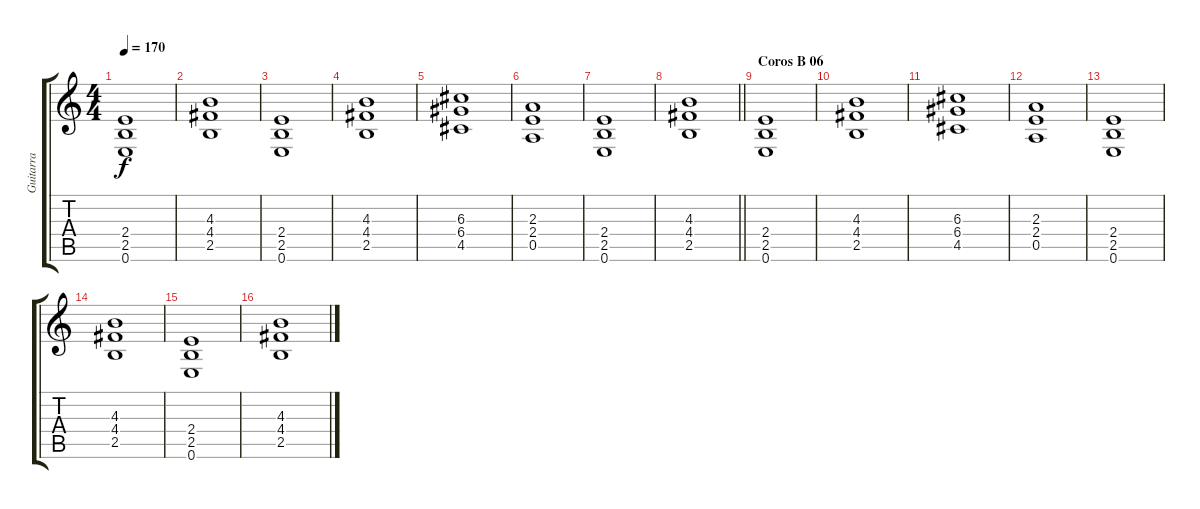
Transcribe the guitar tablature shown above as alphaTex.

\track ("Guitarra" "Guitarra") {instrument distortionguitar}
\staff {score tabs}
\tuning (E4 B3 G3 D3 A2 E2) {hide}
\ts (4 4)
\tempo 170
\clef g2
\ks c
(2.4 2.5 0.6).1{dy f} |
(4.3 4.4 2.5).1 |
(2.4 2.5 0.6).1 |
(4.3 4.4 2.5).1 |
(6.3 6.4 4.5).1 |
(2.3 2.4 0.5).1 |
(2.4 2.5 0.6).1 |
\barLineRight lightlight
(4.3 4.4 2.5).1 |
\section ("" "Coros B 06")
(2.4 2.5 0.6).1 |
(4.3 4.4 2.5).1 |
(6.3 6.4 4.5).1 |
(2.3 2.4 0.5).1 |
(2.4 2.5 0.6).1 |
(4.3 4.4 2.5).1 |
(2.4 2.5 0.6).1 |
(4.3 4.4 2.5).1
